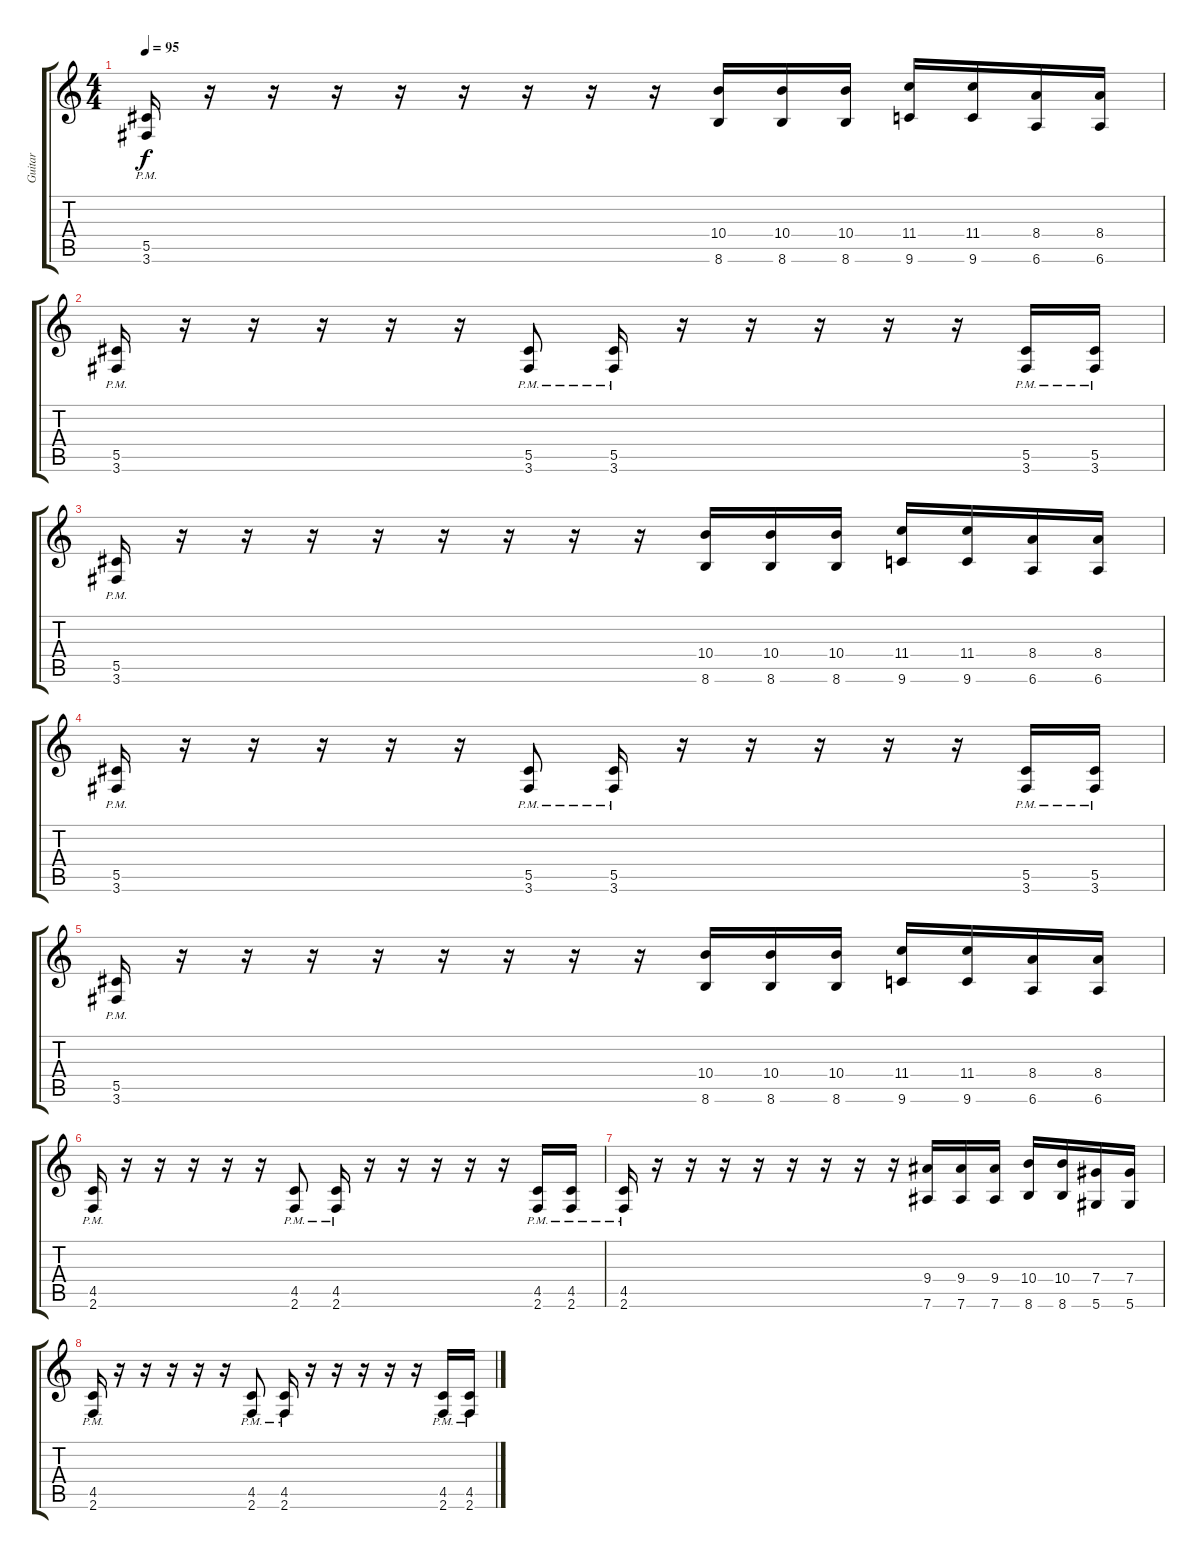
\track ("Guitar" "Guitar") {instrument overdrivenguitar}
\staff {score tabs}
\tuning (Eb4 Bb3 Gb3 Db3 Ab2 Eb2) {hide}
\ts (4 4)
\tempo 95
\clef g2
\ks c
(5.5{pm} 3.6{pm}).16{dy f} r.16 r.16 r.16 r.16 r.16 r.16 r.16 r.16 (10.4 8.6).16 (10.4 8.6).16 (10.4 8.6).16 (11.4 9.6).16 (11.4 9.6).16 (8.4 6.6).16 (8.4 6.6).16 |
(5.5{pm} 3.6{pm}).16 r.16 r.16 r.16 r.16 r.16 (5.5{pm} 3.6{pm}).8 (5.5{pm} 3.6{pm}).16 r.16 r.16 r.16 r.16 r.16 (5.5{pm} 3.6{pm}).16 (5.5{pm} 3.6{pm}).16 |
(5.5{pm} 3.6{pm}).16 r.16 r.16 r.16 r.16 r.16 r.16 r.16 r.16 (10.4 8.6).16 (10.4 8.6).16 (10.4 8.6).16 (11.4 9.6).16 (11.4 9.6).16 (8.4 6.6).16 (8.4 6.6).16 |
(5.5{pm} 3.6{pm}).16 r.16 r.16 r.16 r.16 r.16 (5.5{pm} 3.6{pm}).8 (5.5{pm} 3.6{pm}).16 r.16 r.16 r.16 r.16 r.16 (5.5{pm} 3.6{pm}).16 (5.5{pm} 3.6{pm}).16 |
(5.5{pm} 3.6{pm}).16 r.16 r.16 r.16 r.16 r.16 r.16 r.16 r.16 (10.4 8.6).16 (10.4 8.6).16 (10.4 8.6).16 (11.4 9.6).16 (11.4 9.6).16 (8.4 6.6).16 (8.4 6.6).16 |
(4.5{pm} 2.6{pm}).16 r.16 r.16 r.16 r.16 r.16 (4.5{pm} 2.6{pm}).8 (4.5{pm} 2.6{pm}).16 r.16 r.16 r.16 r.16 r.16 (4.5{pm} 2.6{pm}).16 (4.5{pm} 2.6{pm}).16 |
(4.5{pm} 2.6{pm}).16 r.16 r.16 r.16 r.16 r.16 r.16 r.16 r.16 (9.4 7.6).16 (9.4 7.6).16 (9.4 7.6).16 (10.4 8.6).16 (10.4 8.6).16 (7.4 5.6).16 (7.4 5.6).16 |
(4.5{pm} 2.6{pm}).16 r.16 r.16 r.16 r.16 r.16 (4.5{pm} 2.6{pm}).8 (4.5{pm} 2.6{pm}).16 r.16 r.16 r.16 r.16 r.16 (4.5{pm} 2.6{pm}).16 (4.5{pm} 2.6{pm}).16
